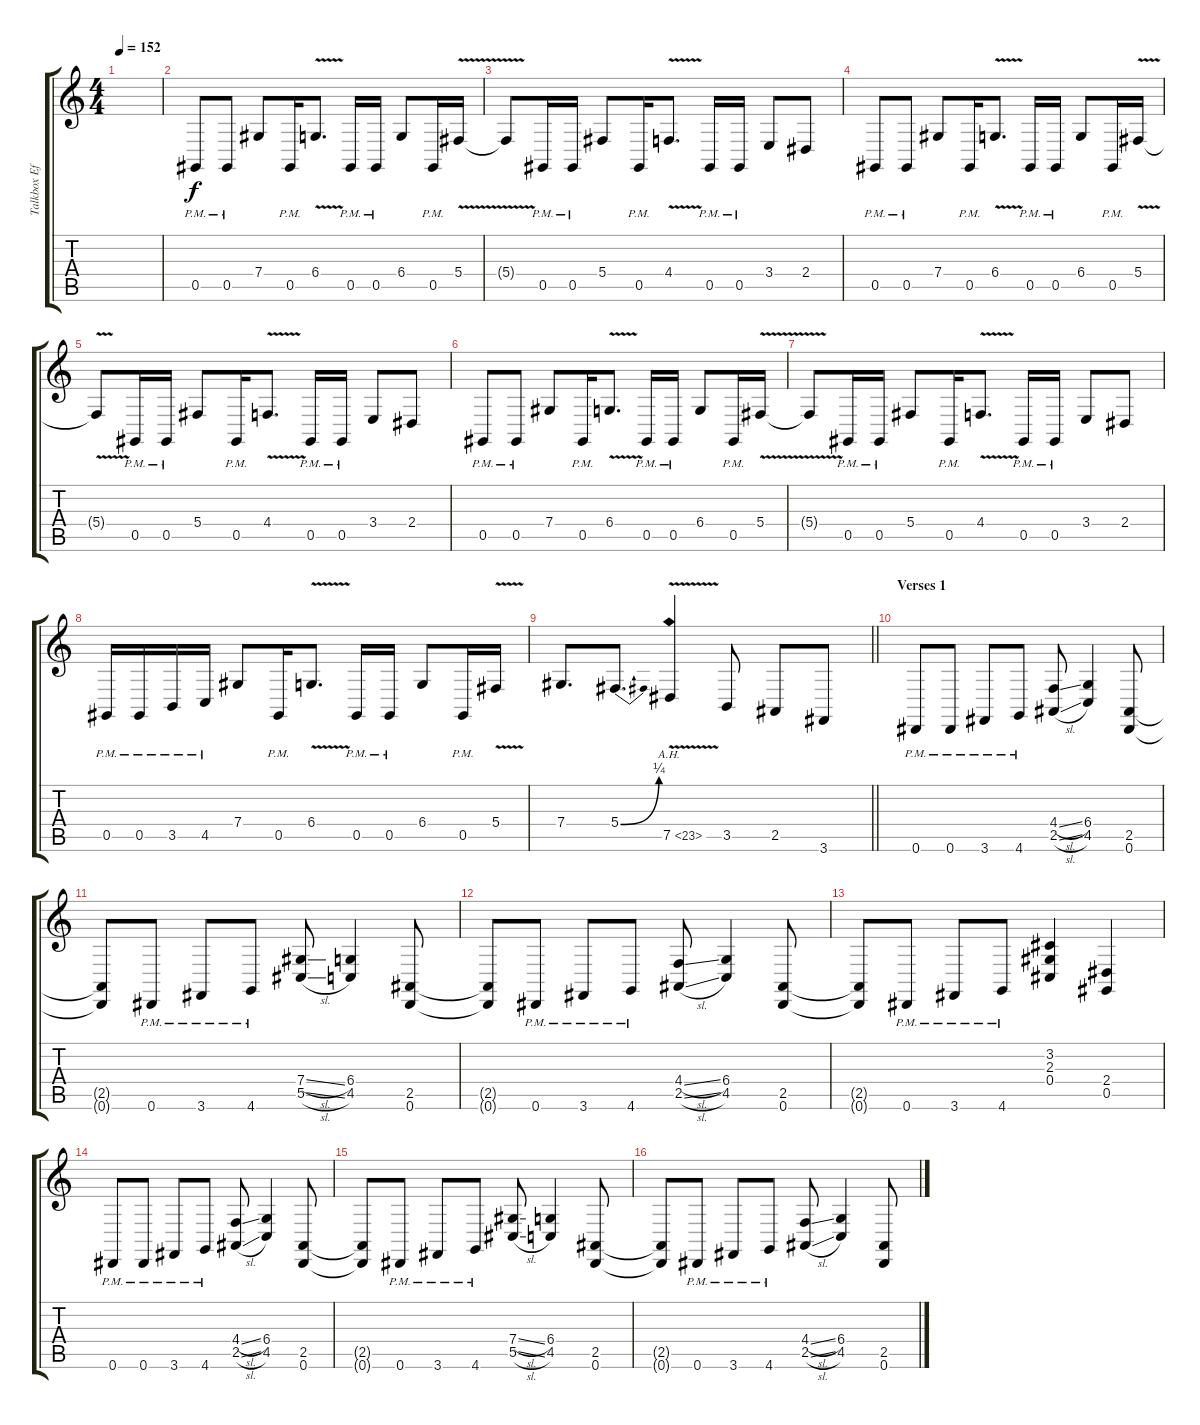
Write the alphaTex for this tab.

\track ("Talkbox Effect" "Talkbox Ef") {instrument oboe}
\staff {score tabs}
\tuning (Eb4 Bb3 Gb3 Db3 Ab2 Eb2) {hide}
\ts (4 4)
\tempo 152
\clef g2
\ks c
|
0.5{pm}.8 0.5{pm}.8 7.4.8 0.5{pm}.16 6.4{v}.8{d} 0.5{pm}.16 0.5{pm}.16 6.4.8 0.5{pm}.16 5.4{v}.16 |
5.4{t}.8 0.5{pm}.16 0.5{pm}.16 5.4.8 0.5{pm}.16 4.4{v}.8{d} 0.5{pm}.16 0.5{pm}.16 3.4.8 2.4.8 |
0.5{pm}.8 0.5{pm}.8 7.4.8 0.5{pm}.16 6.4{v}.8{d} 0.5{pm}.16 0.5{pm}.16 6.4.8 0.5{pm}.16 5.4{v}.16 |
5.4{t}.8 0.5{pm}.16 0.5{pm}.16 5.4.8 0.5{pm}.16 4.4{v}.8{d} 0.5{pm}.16 0.5{pm}.16 3.4.8 2.4.8 |
0.5{pm}.8 0.5{pm}.8 7.4.8 0.5{pm}.16 6.4{v}.8{d} 0.5{pm}.16 0.5{pm}.16 6.4.8 0.5{pm}.16 5.4{v}.16 |
5.4{t}.8 0.5{pm}.16 0.5{pm}.16 5.4.8 0.5{pm}.16 4.4{v}.8{d} 0.5{pm}.16 0.5{pm}.16 3.4.8 2.4.8 |
0.5{pm}.16 0.5{pm}.16 3.5{pm}.16 4.5{pm}.16 7.4.8 0.5{pm}.16 6.4{v}.8{d} 0.5{pm}.16 0.5{pm}.16 6.4.8 0.5{pm}.16 5.4{v}.16 |
\barLineRight lightlight
7.4.8{d} 5.4{be (bend 0 0 60 1)}.8{d} 7.5{ah 16 v}.4 3.5.8 2.5.8 3.6.8 |
\section ("" "Verses 1")
0.6{pm}.8 0.6{pm}.8 3.6{pm}.8 4.6{pm}.8 (4.4{sl} 2.5{sl}).8 (6.4 4.5).4 (2.5 0.6).8 |
(2.5{t} 0.6{t}).8 0.6{pm}.8 3.6{pm}.8 4.6{pm}.8 (7.4{sl} 5.5{sl}).8 (6.4 4.5).4 (2.5 0.6).8 |
(2.5{t} 0.6{t}).8 0.6{pm}.8 3.6{pm}.8 4.6{pm}.8 (4.4{sl} 2.5{sl}).8 (6.4 4.5).4 (2.5 0.6).8 |
(2.5{t} 0.6{t}).8 0.6{pm}.8 3.6{pm}.8 4.6{pm}.8 (3.2 2.3 0.4).4 (2.4 0.5).4 |
0.6{pm}.8 0.6{pm}.8 3.6{pm}.8 4.6{pm}.8 (4.4{sl} 2.5{sl}).8 (6.4 4.5).4 (2.5 0.6).8 |
(2.5{t} 0.6{t}).8 0.6{pm}.8 3.6{pm}.8 4.6{pm}.8 (7.4{sl} 5.5{sl}).8 (6.4 4.5).4 (2.5 0.6).8 |
(2.5{t} 0.6{t}).8 0.6{pm}.8 3.6{pm}.8 4.6{pm}.8 (4.4{sl} 2.5{sl}).8 (6.4 4.5).4 (2.5 0.6).8
